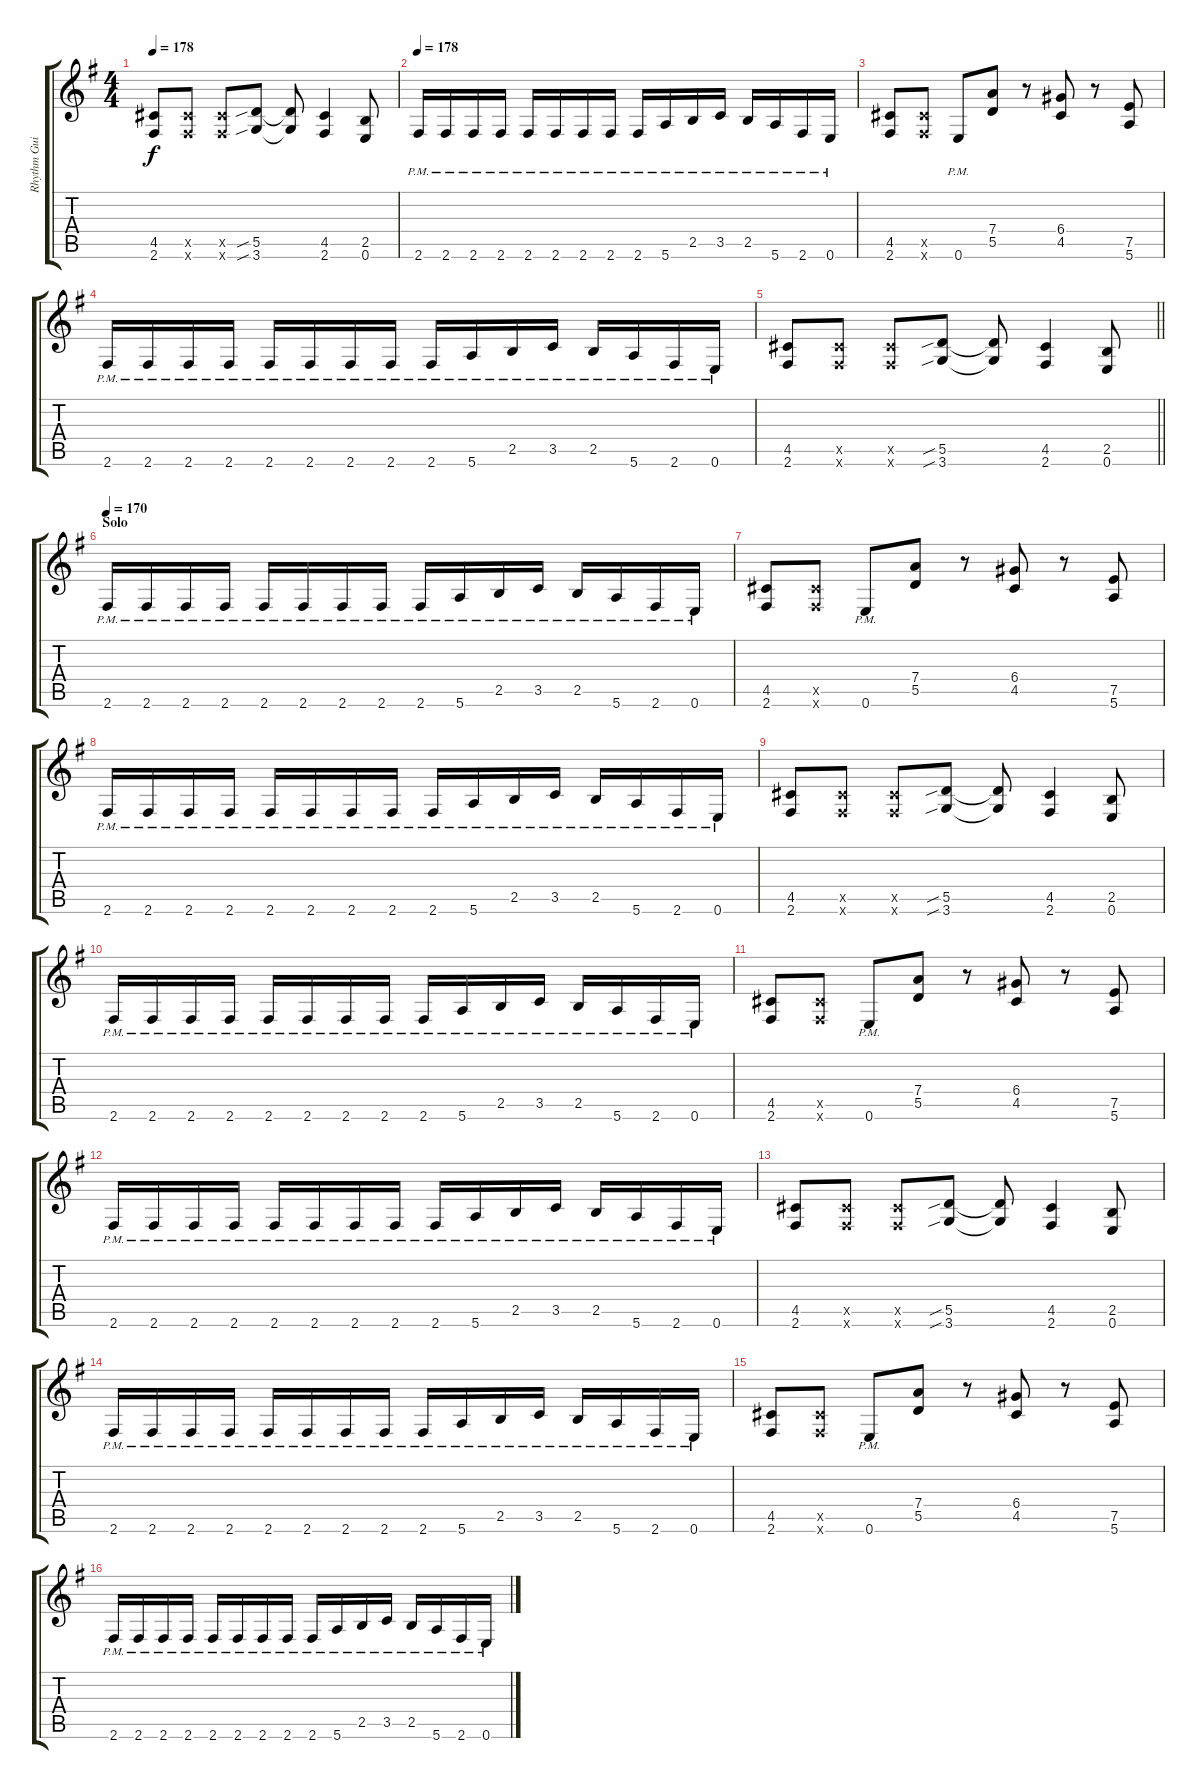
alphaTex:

\track ("Rhythm Guitar" "Rhythm Gui") {instrument distortionguitar}
\staff {score tabs}
\tuning (E4 B3 G3 D3 A2 E2) {hide}
\ts (4 4)
\tempo 178
\clef g2
\ks g
(4.5 2.6).8{dy f} (4.5{x} 2.6{x}).8 (4.5{x} 2.6{x}).8 (5.5{sib} 3.6{sib}).8 (5.5{t} 3.6{t}).8 (4.5 2.6).4 (2.5 0.6).8 |
\tempo 178
2.6{pm}.16 2.6{pm}.16 2.6{pm}.16 2.6{pm}.16 2.6{pm}.16 2.6{pm}.16 2.6{pm}.16 2.6{pm}.16 2.6{pm}.16 5.6{pm}.16 2.5{pm}.16 3.5{pm}.16 2.5{pm}.16 5.6{pm}.16 2.6{pm}.16 0.6{pm}.16 |
(4.5 2.6).8 (4.5{x} 2.6{x}).8 0.6{pm}.8 (7.4 5.5).8 r.8 (6.4 4.5).8 r.8 (7.5 5.6).8 |
2.6{pm}.16 2.6{pm}.16 2.6{pm}.16 2.6{pm}.16 2.6{pm}.16 2.6{pm}.16 2.6{pm}.16 2.6{pm}.16 2.6{pm}.16 5.6{pm}.16 2.5{pm}.16 3.5{pm}.16 2.5{pm}.16 5.6{pm}.16 2.6{pm}.16 0.6{pm}.16 |
\barLineRight lightlight
(4.5 2.6).8 (4.5{x} 2.6{x}).8 (4.5{x} 2.6{x}).8 (5.5{sib} 3.6{sib}).8 (5.5{t} 3.6{t}).8 (4.5 2.6).4 (2.5 0.6).8 |
\section ("" "Solo")
\tempo 170
2.6{pm}.16 2.6{pm}.16 2.6{pm}.16 2.6{pm}.16 2.6{pm}.16 2.6{pm}.16 2.6{pm}.16 2.6{pm}.16 2.6{pm}.16 5.6{pm}.16 2.5{pm}.16 3.5{pm}.16 2.5{pm}.16 5.6{pm}.16 2.6{pm}.16 0.6{pm}.16 |
(4.5 2.6).8 (4.5{x} 2.6{x}).8 0.6{pm}.8 (7.4 5.5).8 r.8 (6.4 4.5).8 r.8 (7.5 5.6).8 |
2.6{pm}.16 2.6{pm}.16 2.6{pm}.16 2.6{pm}.16 2.6{pm}.16 2.6{pm}.16 2.6{pm}.16 2.6{pm}.16 2.6{pm}.16 5.6{pm}.16 2.5{pm}.16 3.5{pm}.16 2.5{pm}.16 5.6{pm}.16 2.6{pm}.16 0.6{pm}.16 |
(4.5 2.6).8 (4.5{x} 2.6{x}).8 (4.5{x} 2.6{x}).8 (5.5{sib} 3.6{sib}).8 (5.5{t} 3.6{t}).8 (4.5 2.6).4 (2.5 0.6).8 |
2.6{pm}.16 2.6{pm}.16 2.6{pm}.16 2.6{pm}.16 2.6{pm}.16 2.6{pm}.16 2.6{pm}.16 2.6{pm}.16 2.6{pm}.16 5.6{pm}.16 2.5{pm}.16 3.5{pm}.16 2.5{pm}.16 5.6{pm}.16 2.6{pm}.16 0.6{pm}.16 |
(4.5 2.6).8 (4.5{x} 2.6{x}).8 0.6{pm}.8 (7.4 5.5).8 r.8 (6.4 4.5).8 r.8 (7.5 5.6).8 |
2.6{pm}.16 2.6{pm}.16 2.6{pm}.16 2.6{pm}.16 2.6{pm}.16 2.6{pm}.16 2.6{pm}.16 2.6{pm}.16 2.6{pm}.16 5.6{pm}.16 2.5{pm}.16 3.5{pm}.16 2.5{pm}.16 5.6{pm}.16 2.6{pm}.16 0.6{pm}.16 |
(4.5 2.6).8 (4.5{x} 2.6{x}).8 (4.5{x} 2.6{x}).8 (5.5{sib} 3.6{sib}).8 (5.5{t} 3.6{t}).8 (4.5 2.6).4 (2.5 0.6).8 |
2.6{pm}.16 2.6{pm}.16 2.6{pm}.16 2.6{pm}.16 2.6{pm}.16 2.6{pm}.16 2.6{pm}.16 2.6{pm}.16 2.6{pm}.16 5.6{pm}.16 2.5{pm}.16 3.5{pm}.16 2.5{pm}.16 5.6{pm}.16 2.6{pm}.16 0.6{pm}.16 |
(4.5 2.6).8 (4.5{x} 2.6{x}).8 0.6{pm}.8 (7.4 5.5).8 r.8 (6.4 4.5).8 r.8 (7.5 5.6).8 |
2.6{pm}.16 2.6{pm}.16 2.6{pm}.16 2.6{pm}.16 2.6{pm}.16 2.6{pm}.16 2.6{pm}.16 2.6{pm}.16 2.6{pm}.16 5.6{pm}.16 2.5{pm}.16 3.5{pm}.16 2.5{pm}.16 5.6{pm}.16 2.6{pm}.16 0.6{pm}.16
